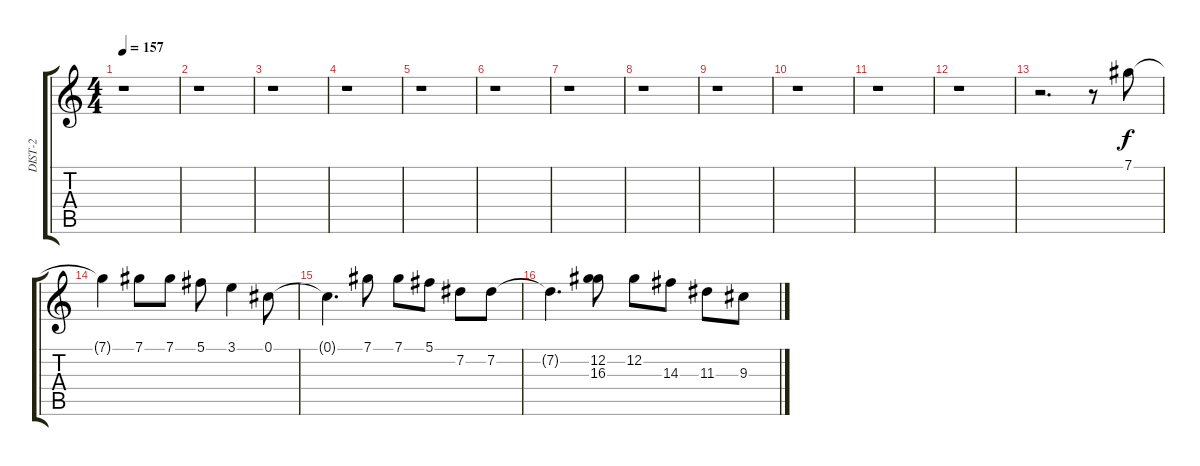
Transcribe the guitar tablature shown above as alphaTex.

\track ("DIST-2" "DIST-2") {instrument overdrivenguitar}
\staff {score tabs}
\tuning (Db4 Ab3 E3 B2 Gb2 Db2) {hide}
\ts (4 4)
\tempo 157
\clef g2
\ks c
r.1{dy ff} |
r.1 |
r.1 |
r.1 |
r.1 |
r.1 |
r.1 |
r.1 |
r.1 |
r.1 |
r.1 |
r.1 |
r.2{d} r.8 7.1.8{dy f} |
7.1{t}.4 7.1.8 7.1.8 5.1.8 3.1.4 0.1.8 |
0.1{t}.4{d} 7.1.8 7.1.8 5.1.8 7.2.8 7.2.8 |
7.2{t}.4{d} (12.2 16.3).8 12.2.8 14.3.8 11.3.8 9.3.8
